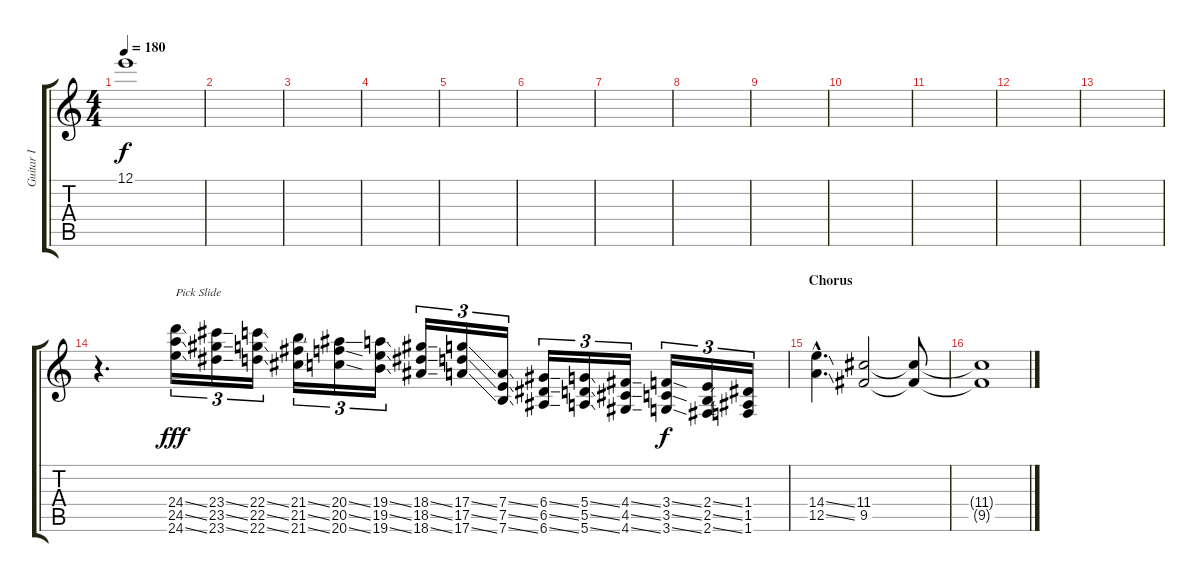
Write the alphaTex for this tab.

\track ("Guitar I" "Guitar I") {instrument overdrivenguitar}
\staff {score tabs}
\tuning (E4 B3 G3 D3 A2 E2) {hide}
\ts (4 4)
\tempo 180
\clef g2
\ks c
12.1{t}.1{dy f} |
|
|
|
|
|
|
|
|
|
|
|
|
r.4{d} (24.4{ss} 24.5{ss} 24.6{ss}).16{tu (3 2) txt "Pick Slide" dy fff volume 13 instrument guitarfretnoise} (23.4{ss} 23.5{ss} 23.6{ss}).16{tu (3 2)} (22.4{ss} 22.5{ss} 22.6{ss}).16{tu (3 2)} (21.4{ss} 21.5{ss} 21.6{ss}).16{tu (3 2)} (20.4{ss} 20.5{ss} 20.6{ss}).16{tu (3 2)} (19.4{ss} 19.5{ss} 19.6{ss}).16{tu (3 2)} (18.4{ss} 18.5{ss} 18.6{ss}).16{tu (3 2)} (17.4{ss} 17.5{ss} 17.6{ss}).16{tu (3 2)} (7.4{ss} 7.5{ss} 7.6{ss}).16{tu (3 2)} (6.4{ss} 6.5{ss} 6.6{ss}).16{tu (3 2)} (5.4{ss} 5.5{ss} 5.6{ss}).16{tu (3 2)} (4.4{ss} 4.5{ss} 4.6{ss}).16{tu (3 2)} (3.4{ss} 3.5{ss} 3.6{ss}).16{tu (3 2) dy f} (2.4{ss} 2.5{ss} 2.6{ss}).16{tu (3 2)} (1.4 1.5 1.6).16{tu (3 2)} |
\section ("" "Chorus")
(14.4{ss hac} 12.5{ss hac}).4{d instrument overdrivenguitar} (11.4 9.5).2 (11.4{t} 9.5{t}).8 |
(11.4{t} 9.5{t}).1
